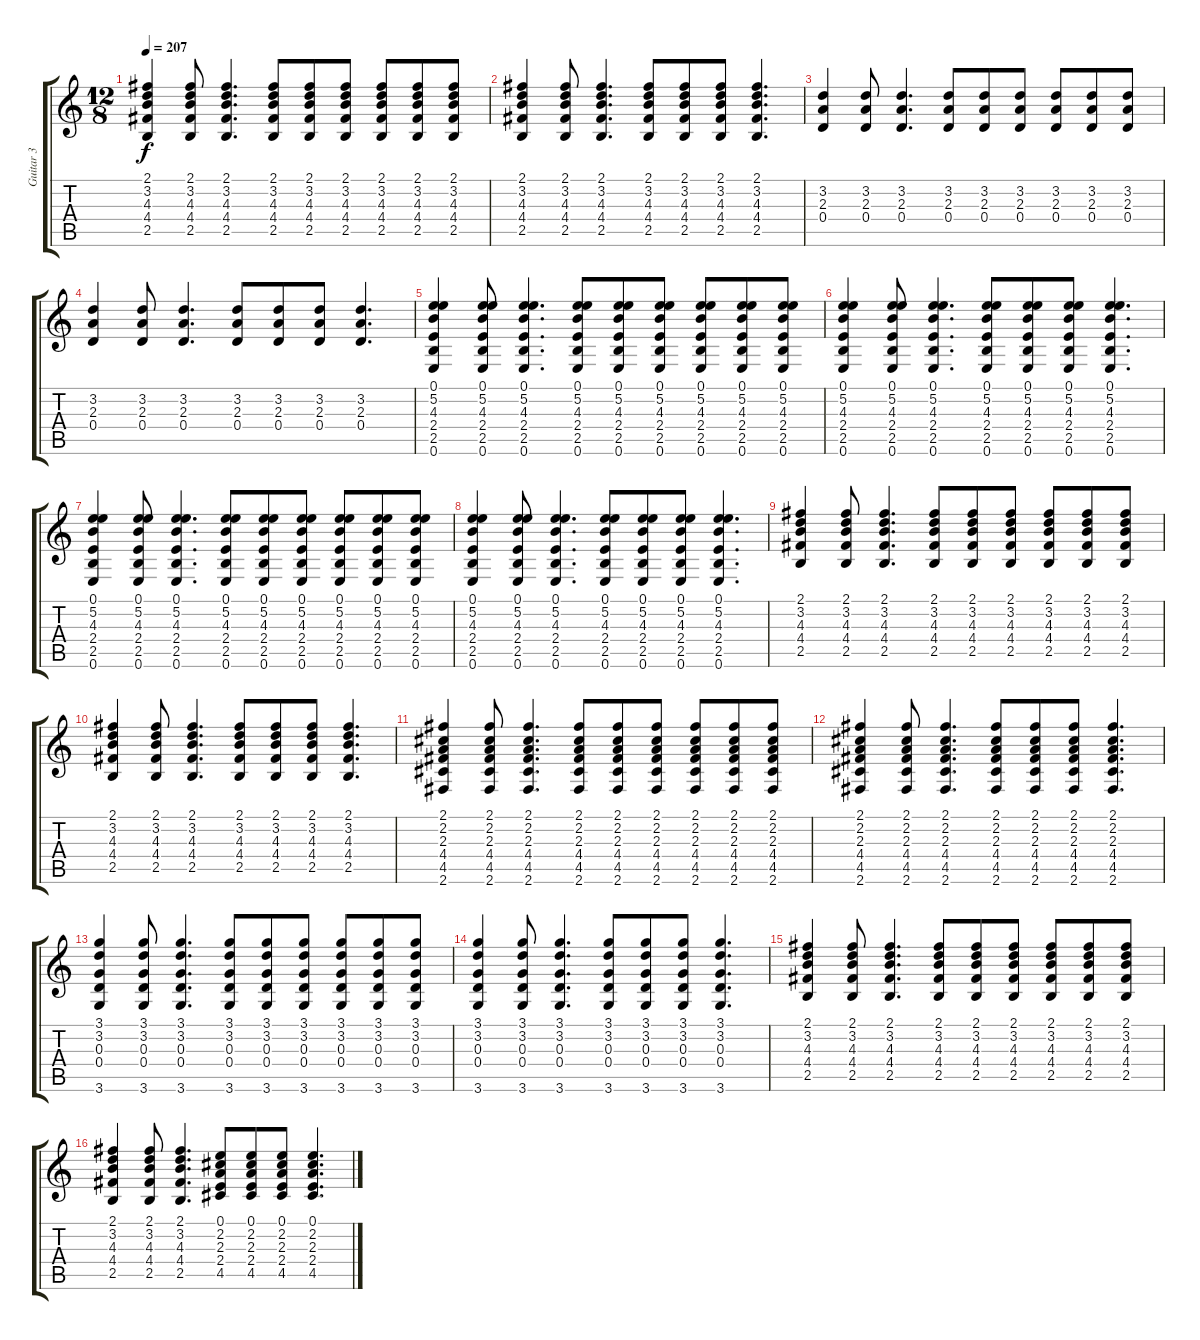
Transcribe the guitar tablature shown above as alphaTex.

\track ("Guitar 3" "Guitar 3") {instrument overdrivenguitar}
\staff {score tabs}
\tuning (E4 B3 G3 D3 A2 E2) {hide}
\ts (12 8)
\tempo 207
\clef g2
\ks c
(2.1 3.2 4.3 4.4 2.5).4{dy f} (2.1 3.2 4.3 4.4 2.5).8 (2.1 3.2 4.3 4.4 2.5).4{d} (2.1 3.2 4.3 4.4 2.5).8 (2.1 3.2 4.3 4.4 2.5).8 (2.1 3.2 4.3 4.4 2.5).8 (2.1 3.2 4.3 4.4 2.5).8 (2.1 3.2 4.3 4.4 2.5).8 (2.1 3.2 4.3 4.4 2.5).8 |
(2.1 3.2 4.3 4.4 2.5).4 (2.1 3.2 4.3 4.4 2.5).8 (2.1 3.2 4.3 4.4 2.5).4{d} (2.1 3.2 4.3 4.4 2.5).8 (2.1 3.2 4.3 4.4 2.5).8 (2.1 3.2 4.3 4.4 2.5).8 (2.1 3.2 4.3 4.4 2.5).4{d} |
(3.2 2.3 0.4).4 (3.2 2.3 0.4).8 (3.2 2.3 0.4).4{d} (3.2 2.3 0.4).8 (3.2 2.3 0.4).8 (3.2 2.3 0.4).8 (3.2 2.3 0.4).8 (3.2 2.3 0.4).8 (3.2 2.3 0.4).8 |
(3.2 2.3 0.4).4 (3.2 2.3 0.4).8 (3.2 2.3 0.4).4{d} (3.2 2.3 0.4).8 (3.2 2.3 0.4).8 (3.2 2.3 0.4).8 (3.2 2.3 0.4).4{d} |
(0.1 5.2 4.3 2.4 2.5 0.6).4 (0.1 5.2 4.3 2.4 2.5 0.6).8 (0.1 5.2 4.3 2.4 2.5 0.6).4{d} (0.1 5.2 4.3 2.4 2.5 0.6).8 (0.1 5.2 4.3 2.4 2.5 0.6).8 (0.1 5.2 4.3 2.4 2.5 0.6).8 (0.1 5.2 4.3 2.4 2.5 0.6).8 (0.1 5.2 4.3 2.4 2.5 0.6).8 (0.1 5.2 4.3 2.4 2.5 0.6).8 |
(0.1 5.2 4.3 2.4 2.5 0.6).4 (0.1 5.2 4.3 2.4 2.5 0.6).8 (0.1 5.2 4.3 2.4 2.5 0.6).4{d} (0.1 5.2 4.3 2.4 2.5 0.6).8 (0.1 5.2 4.3 2.4 2.5 0.6).8 (0.1 5.2 4.3 2.4 2.5 0.6).8 (0.1 5.2 4.3 2.4 2.5 0.6).4{d} |
(0.1 5.2 4.3 2.4 2.5 0.6).4 (0.1 5.2 4.3 2.4 2.5 0.6).8 (0.1 5.2 4.3 2.4 2.5 0.6).4{d} (0.1 5.2 4.3 2.4 2.5 0.6).8 (0.1 5.2 4.3 2.4 2.5 0.6).8 (0.1 5.2 4.3 2.4 2.5 0.6).8 (0.1 5.2 4.3 2.4 2.5 0.6).8 (0.1 5.2 4.3 2.4 2.5 0.6).8 (0.1 5.2 4.3 2.4 2.5 0.6).8 |
(0.1 5.2 4.3 2.4 2.5 0.6).4 (0.1 5.2 4.3 2.4 2.5 0.6).8 (0.1 5.2 4.3 2.4 2.5 0.6).4{d} (0.1 5.2 4.3 2.4 2.5 0.6).8 (0.1 5.2 4.3 2.4 2.5 0.6).8 (0.1 5.2 4.3 2.4 2.5 0.6).8 (0.1 5.2 4.3 2.4 2.5 0.6).4{d} |
(2.1 3.2 4.3 4.4 2.5).4 (2.1 3.2 4.3 4.4 2.5).8 (2.1 3.2 4.3 4.4 2.5).4{d} (2.1 3.2 4.3 4.4 2.5).8 (2.1 3.2 4.3 4.4 2.5).8 (2.1 3.2 4.3 4.4 2.5).8 (2.1 3.2 4.3 4.4 2.5).8 (2.1 3.2 4.3 4.4 2.5).8 (2.1 3.2 4.3 4.4 2.5).8 |
(2.1 3.2 4.3 4.4 2.5).4 (2.1 3.2 4.3 4.4 2.5).8 (2.1 3.2 4.3 4.4 2.5).4{d} (2.1 3.2 4.3 4.4 2.5).8 (2.1 3.2 4.3 4.4 2.5).8 (2.1 3.2 4.3 4.4 2.5).8 (2.1 3.2 4.3 4.4 2.5).4{d} |
(2.1 2.2 2.3 4.4 4.5 2.6).4 (2.1 2.2 2.3 4.4 4.5 2.6).8 (2.1 2.2 2.3 4.4 4.5 2.6).4{d} (2.1 2.2 2.3 4.4 4.5 2.6).8 (2.1 2.2 2.3 4.4 4.5 2.6).8 (2.1 2.2 2.3 4.4 4.5 2.6).8 (2.1 2.2 2.3 4.4 4.5 2.6).8 (2.1 2.2 2.3 4.4 4.5 2.6).8 (2.1 2.2 2.3 4.4 4.5 2.6).8 |
(2.1 2.2 2.3 4.4 4.5 2.6).4 (2.1 2.2 2.3 4.4 4.5 2.6).8 (2.1 2.2 2.3 4.4 4.5 2.6).4{d} (2.1 2.2 2.3 4.4 4.5 2.6).8 (2.1 2.2 2.3 4.4 4.5 2.6).8 (2.1 2.2 2.3 4.4 4.5 2.6).8 (2.1 2.2 2.3 4.4 4.5 2.6).4{d} |
(3.1 3.2 0.3 0.4 3.6).4 (3.1 3.2 0.3 0.4 3.6).8 (3.1 3.2 0.3 0.4 3.6).4{d} (3.1 3.2 0.3 0.4 3.6).8 (3.1 3.2 0.3 0.4 3.6).8 (3.1 3.2 0.3 0.4 3.6).8 (3.1 3.2 0.3 0.4 3.6).8 (3.1 3.2 0.3 0.4 3.6).8 (3.1 3.2 0.3 0.4 3.6).8 |
(3.1 3.2 0.3 0.4 3.6).4 (3.1 3.2 0.3 0.4 3.6).8 (3.1 3.2 0.3 0.4 3.6).4{d} (3.1 3.2 0.3 0.4 3.6).8 (3.1 3.2 0.3 0.4 3.6).8 (3.1 3.2 0.3 0.4 3.6).8 (3.1 3.2 0.3 0.4 3.6).4{d} |
(2.1 3.2 4.3 4.4 2.5).4 (2.1 3.2 4.3 4.4 2.5).8 (2.1 3.2 4.3 4.4 2.5).4{d} (2.1 3.2 4.3 4.4 2.5).8 (2.1 3.2 4.3 4.4 2.5).8 (2.1 3.2 4.3 4.4 2.5).8 (2.1 3.2 4.3 4.4 2.5).8 (2.1 3.2 4.3 4.4 2.5).8 (2.1 3.2 4.3 4.4 2.5).8 |
(2.1 3.2 4.3 4.4 2.5).4 (2.1 3.2 4.3 4.4 2.5).8 (2.1 3.2 4.3 4.4 2.5).4{d} (0.1 2.2 2.3 2.4 4.5).8 (0.1 2.2 2.3 2.4 4.5).8 (0.1 2.2 2.3 2.4 4.5).8 (0.1 2.2 2.3 2.4 4.5).4{d}
